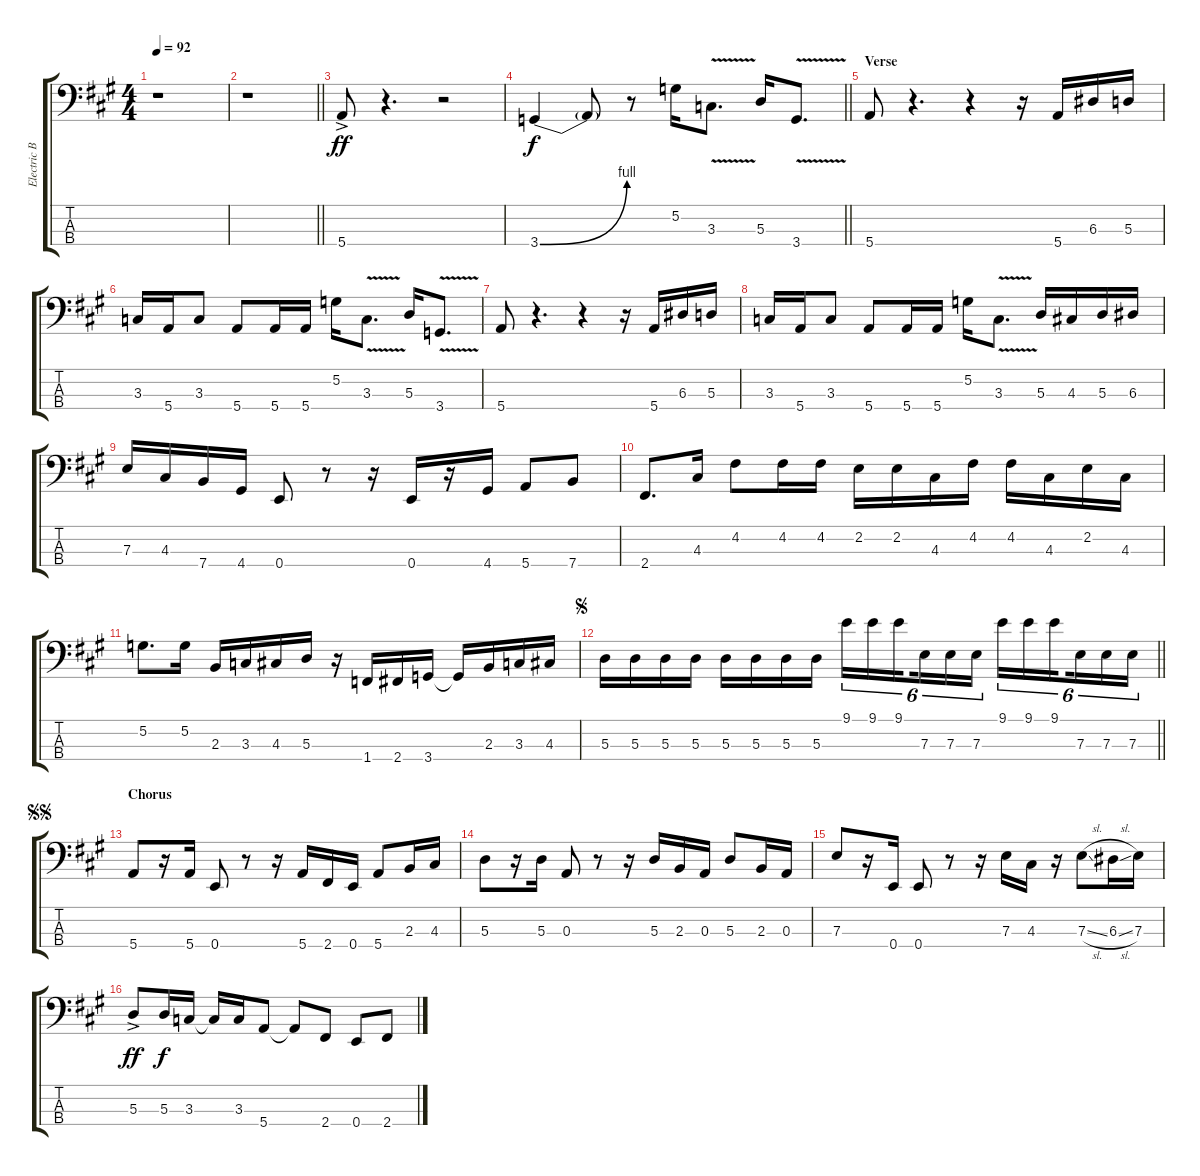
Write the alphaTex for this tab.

\track ("Electric Bass (Finger) Randy Jo Hobbs" "Electric B") {instrument electricbassfinger}
\staff {score tabs}
\tuning (G2 D2 A1 E1) {hide}
\ts (4 4)
\tempo 92
\clef f4
\ks a
r.1{dy ff instrument electricbassfinger} |
\barLineRight lightlight
r.1 |
5.4{ac}.8 r.4{d} r.2 |
\barLineRight lightlight
3.4{be (bend 0 0 60 4)}.4{dy f} 3.4{t}.8 r.8 5.2.16 3.3{v}.8{d} 5.3.16 3.4{v}.8{d} |
\section ("" "Verse")
5.4.8 r.4{d} r.4 r.16 5.4.16 6.3.16 5.3.16 |
3.3.16 5.4.16 3.3.8 5.4.8 5.4.16 5.4.16 5.2.16 3.3{v}.8{d} 5.3.16 3.4{v}.8{d} |
5.4.8 r.4{d} r.4 r.16 5.4.16 6.3.16 5.3.16 |
3.3.16 5.4.16 3.3.8 5.4.8 5.4.16 5.4.16 5.2.16 3.3{v}.8{d} 5.3.16 4.3.16 5.3.16 6.3.16 |
7.3.16 4.3.16 7.4.16 4.4.16 0.4.8 r.8 r.16 0.4.16 r.16 4.4.16 5.4.8 7.4.8 |
2.4.8{d} 4.3.16 4.2.8 4.2.16 4.2.16 2.2.16 2.2.16 4.3.16 4.2.16 4.2.16 4.3.16 2.2.16 4.3.16 |
5.2.8{d} 5.2.16 2.3.16 3.3.16 4.3.16 5.3.16 r.16 1.4.16 2.4.16 3.4.16 3.4{t}.16 2.3.16 3.3.16 4.3.16 |
\jump segno
\barLineRight lightlight
5.3.16 5.3.16 5.3.16 5.3.16 5.3.16 5.3.16 5.3.16 5.3.16 9.1.16{tu (6 4)} 9.1.16{tu (6 4)} 9.1.16{tu (6 4) beam splitsecondary} 7.3.16{tu (6 4)} 7.3.16{tu (6 4)} 7.3.16{tu (6 4)} 9.1.16{tu (6 4)} 9.1.16{tu (6 4)} 9.1.16{tu (6 4) beam splitsecondary} 7.3.16{tu (6 4)} 7.3.16{tu (6 4)} 7.3.16{tu (6 4)} |
\section ("" "Chorus")
\jump segnosegno
5.4.8 r.16 5.4.16 0.4.8 r.8 r.16 5.4.16 2.4.16 0.4.16 5.4.8 2.3.16 4.3.16 |
5.3.8 r.16 5.3.16 0.3.8 r.8 r.16 5.3.16 2.3.16 0.3.16 5.3.8 2.3.16 0.3.16 |
7.3.8 r.16 0.4.16 0.4.8 r.8 r.16 7.3.16 4.3.16 r.16 7.3{sl}.8 6.3{sl}.16 7.3.16 |
5.3{ac}.8{dy ff} 5.3.16{dy f} 3.3.16 3.3{t}.16 3.3.16 5.4.8 5.4{t}.8 2.4.8 0.4.8 2.4.8
